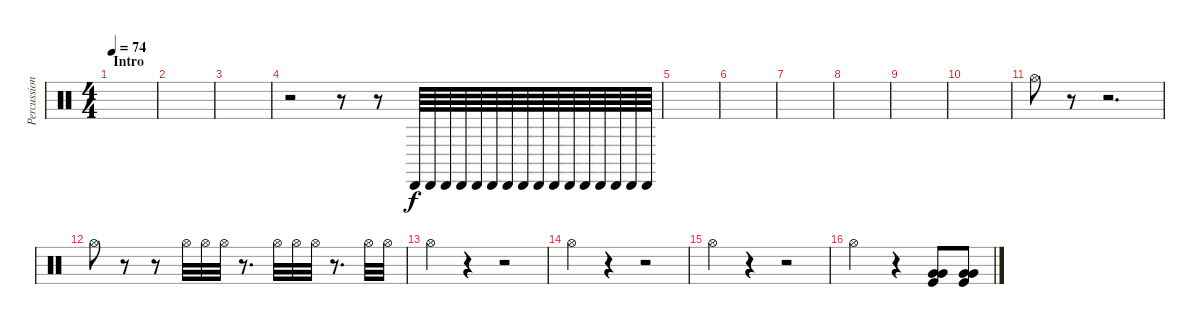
\track ("Percussion" "Percussion") {instrument percussion}
\staff {score}
\articulation defaults
\ts (4 4)
\section ("" "Intro")
\tempo 74
\clef neutral
\ks c
|
|
|
r.2{volume 0 balance 13} r.8 r.8{volume 11 balance 4} "Cabasa (hit)".64 "Cabasa (hit)".64 "Cabasa (hit)".64 "Cabasa (hit)".64 "Cabasa (hit)".64 "Cabasa (hit)".64 "Cabasa (hit)".64 "Cabasa (hit)".64 "Cabasa (hit)".64{volume 0 balance 0} "Cabasa (hit)".64 "Cabasa (hit)".64 "Cabasa (hit)".64 "Cabasa (hit)".64 "Cabasa (hit)".64 "Cabasa (hit)".64 "Cabasa (hit)".64 |
|
|
|
|
|
|
"Hi-Hat (open)".8{volume 6 balance 13} r.8 r.2{d} |
"Hi-Hat (open)".8 r.8 r.8 "Hi-Hat (open)".32{volume 9} "Hi-Hat (open)".32 "Hi-Hat (open)".32 r.8{d} "Hi-Hat (open)".32{balance 3} "Hi-Hat (open)".32 "Hi-Hat (open)".32 r.8{d} "Hi-Hat (open)".32{volume 14 balance 12} "Hi-Hat (open)".32 |
"Hi-Hat (open)".4{volume 11} r.4 r.2 |
"Hi-Hat (open)".4 r.4 r.2 |
"Hi-Hat (open)".4 r.4 r.2 |
"Hi-Hat (open)".2 r.4 ("Very Low Tom (hit)" "Very Low Tom (hit)" "Kick (hit)").8{volume 16} ("Very Low Tom (hit)" "Very Low Tom (hit)" "Kick (hit)").8
